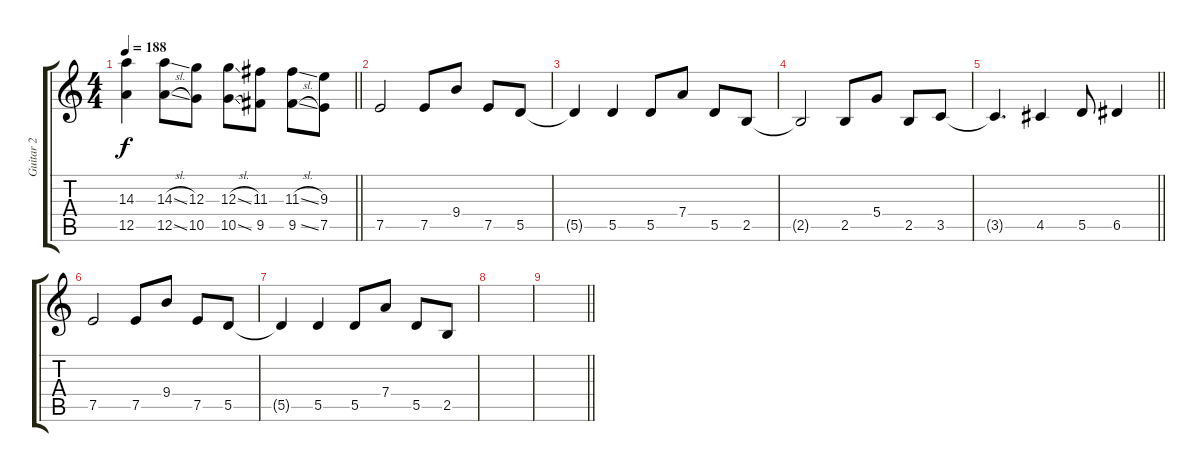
\track ("Guitar 2" "Guitar 2") {instrument distortionguitar}
\staff {score tabs}
\tuning (E4 B3 G3 D3 A2 E2) {hide}
\ts (4 4)
\tempo 188
\clef g2
\barLineRight lightlight
\ks c
(14.3 12.5).4{dy f} (14.3{sl} 12.5{sl}).8 (12.3 10.5).8 (12.3{sl} 10.5{sl}).8 (11.3 9.5).8 (11.3{sl} 9.5{sl}).8 (9.3 7.5).8 |
7.5.2 7.5.8 9.4.8 7.5.8 5.5.8 |
5.5{t}.4 5.5.4 5.5.8 7.4.8 5.5.8 2.5.8 |
2.5{t}.2 2.5.8 5.4.8 2.5.8 3.5.8 |
\barLineRight lightlight
3.5{t}.4{d} 4.5.4 5.5.8 6.5.4 |
7.5.2 7.5.8 9.4.8 7.5.8 5.5.8 |
5.5{t}.4 5.5.4 5.5.8 7.4.8 5.5.8 2.5.8 |
|
\barLineRight lightlight
